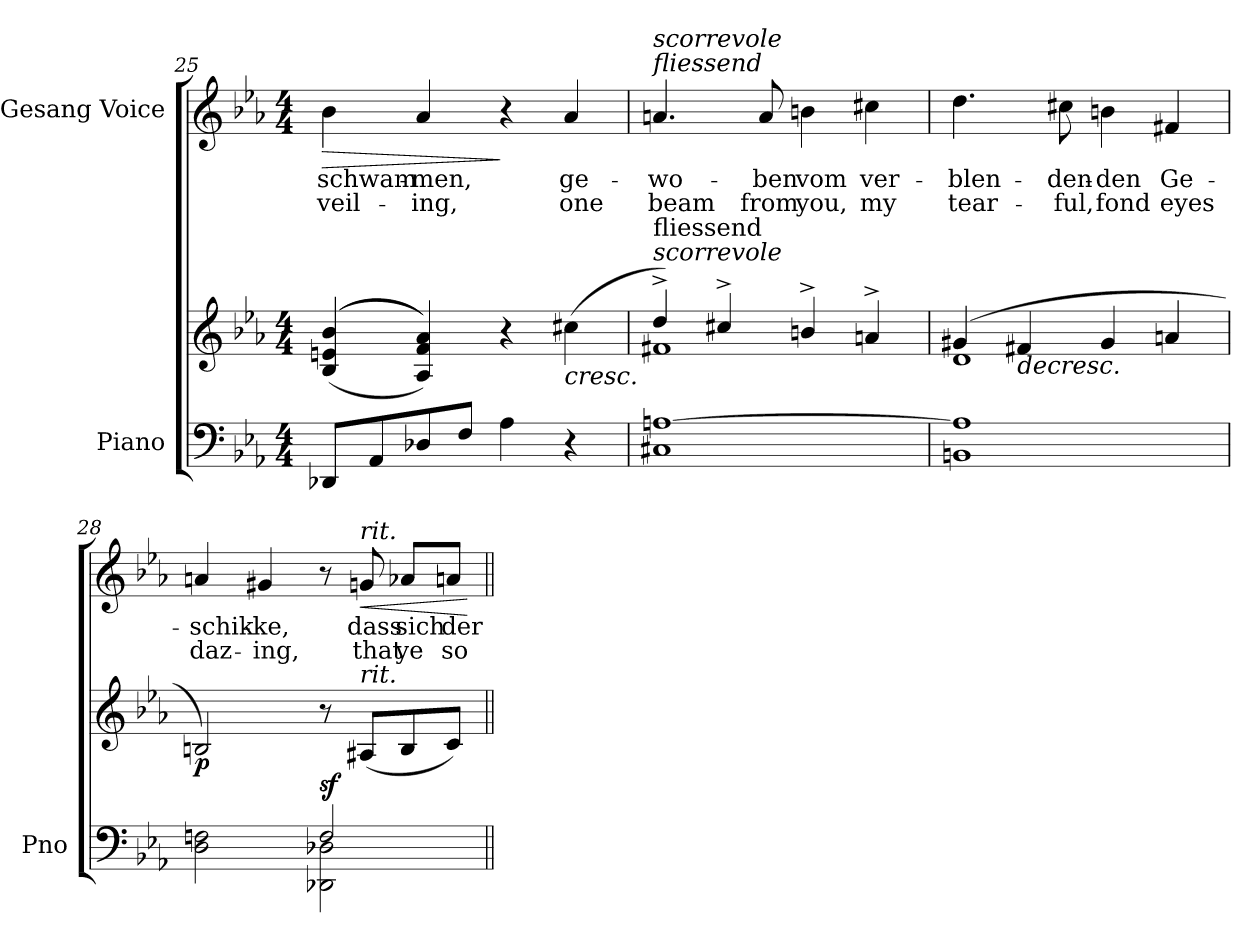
**kern	**kern	**dynam	**kern	**text	**text	**dynam
*part2	*part2	*part2	*part1	*part1	*part1	*part1
*staff3	*staff2	*staff2/3	*staff1	*staff1	*staff1	*staff1
*I"Piano	*	*	*I"Gesang Voice	*	*	*
*I'Pno	*	*	*	*	*	*
*clefF4	*clefG2	*	*clefG2	*	*	*
*k[b-e-a-]	*k[b-e-a-]	*	*k[b-e-a-]	*	*	*
*M4/4	*M4/4	*	*M4/4	*	*	*
=25	=25	=25	=25	=25	=25	=25
!	!	!	!	!	!	!LO:HP:b
8DD-X/L	(>(>(4B-/ 4en/ 4b-/	.	4b-\	-schwam-	-veil-	>
8AA-/	.	.	.	.	.	.
8D-X/	4A-/ 4f/ 4a-/)))	.	4a-/	-men,	-ing,	.
8F/J	.	.	.	.	.	.
4A-\	4r	.	4r	.	.	]
!	!	!LO:HP:b	!	!	!	!
4r	(4cc#X\	<	4a-/	ge-	one	.
=26	=26	=26	=26	=26	=26	=26
*	*^	*	*	*	*	*
!	!	!	!	!LO:TX:i:t=fliessend	!	!	!
!	!	!	!	!LO:TX:i:t=scorrevole	!	!	!
!	!LO:TX:i:t=scorrevole	!	!	!	!	!	!
!	!LO:TX:t=fliessend	!	!	!	!	!	!
1C#X [1An	4dd^/)	1f#X	.	4.an/	-wo-	beam	.
.	4cc#X^/	.	.	.	.	.	.
.	.	.	.	8a/	-ben	from	.
.	4bn^/	.	.	4bn\	vom	you,	.
.	4an^>/	.	.	4cc#X\	ver-	my	.
=27	=27	=27	=27	=27	=27	=27	=27
1BBn 1A]	(4g#X/	1d	.	4.dd\	-blen-	tear-	.
!	!	!	!LO:HP:b	!	!	!	!
.	4f#X/	.	>	.	.	.	.
.	.	.	.	8cc#X\	-den-	-ful,	.
.	4g#/	.	.	4bn\	-den	fond	.
.	4an/	.	.	4f#X/	Ge-	eyes	.
*	*v	*v	*	*	*	*	*
.	.	[	.	.	.	.
=28	=28	=28	=28	=28	=28	=28
*^	*	*	*	*	*	*
!	!	!	!LO:DY:b	!	!	!	!
2D\ 2Fn\	2ryy	2Bn/)	p	4an/	-schik-	daz-	.
.	.	.	.	4g#X/	-ke,	-ing,	.
!	!	!	!LO:DY:b	!	!	!	!
2F/	2DD-X\ 2D-X\	8r	sf	8r	.	.	.
!	!	!	!	!LO:TX:i:t=rit.	!	!	!
!	!	!LO:TX:i:t=rit.	!	!	!	!	!
!	!	!	!	!	!	!	!LO:HP:b
.	.	(8A#X/L	.	8gn/	dass	that	<
.	.	8B/	.	8a-X/L	sich	ye	.
.	.	8c/J)	.	8an/J	der	so	.
*v	*v	*	*	*	*	*	*
.	.	]	.	.	.	[
=||	=||	=||	=||	=||	=||	=||
*-	*-	*-	*-	*-	*-	*-
